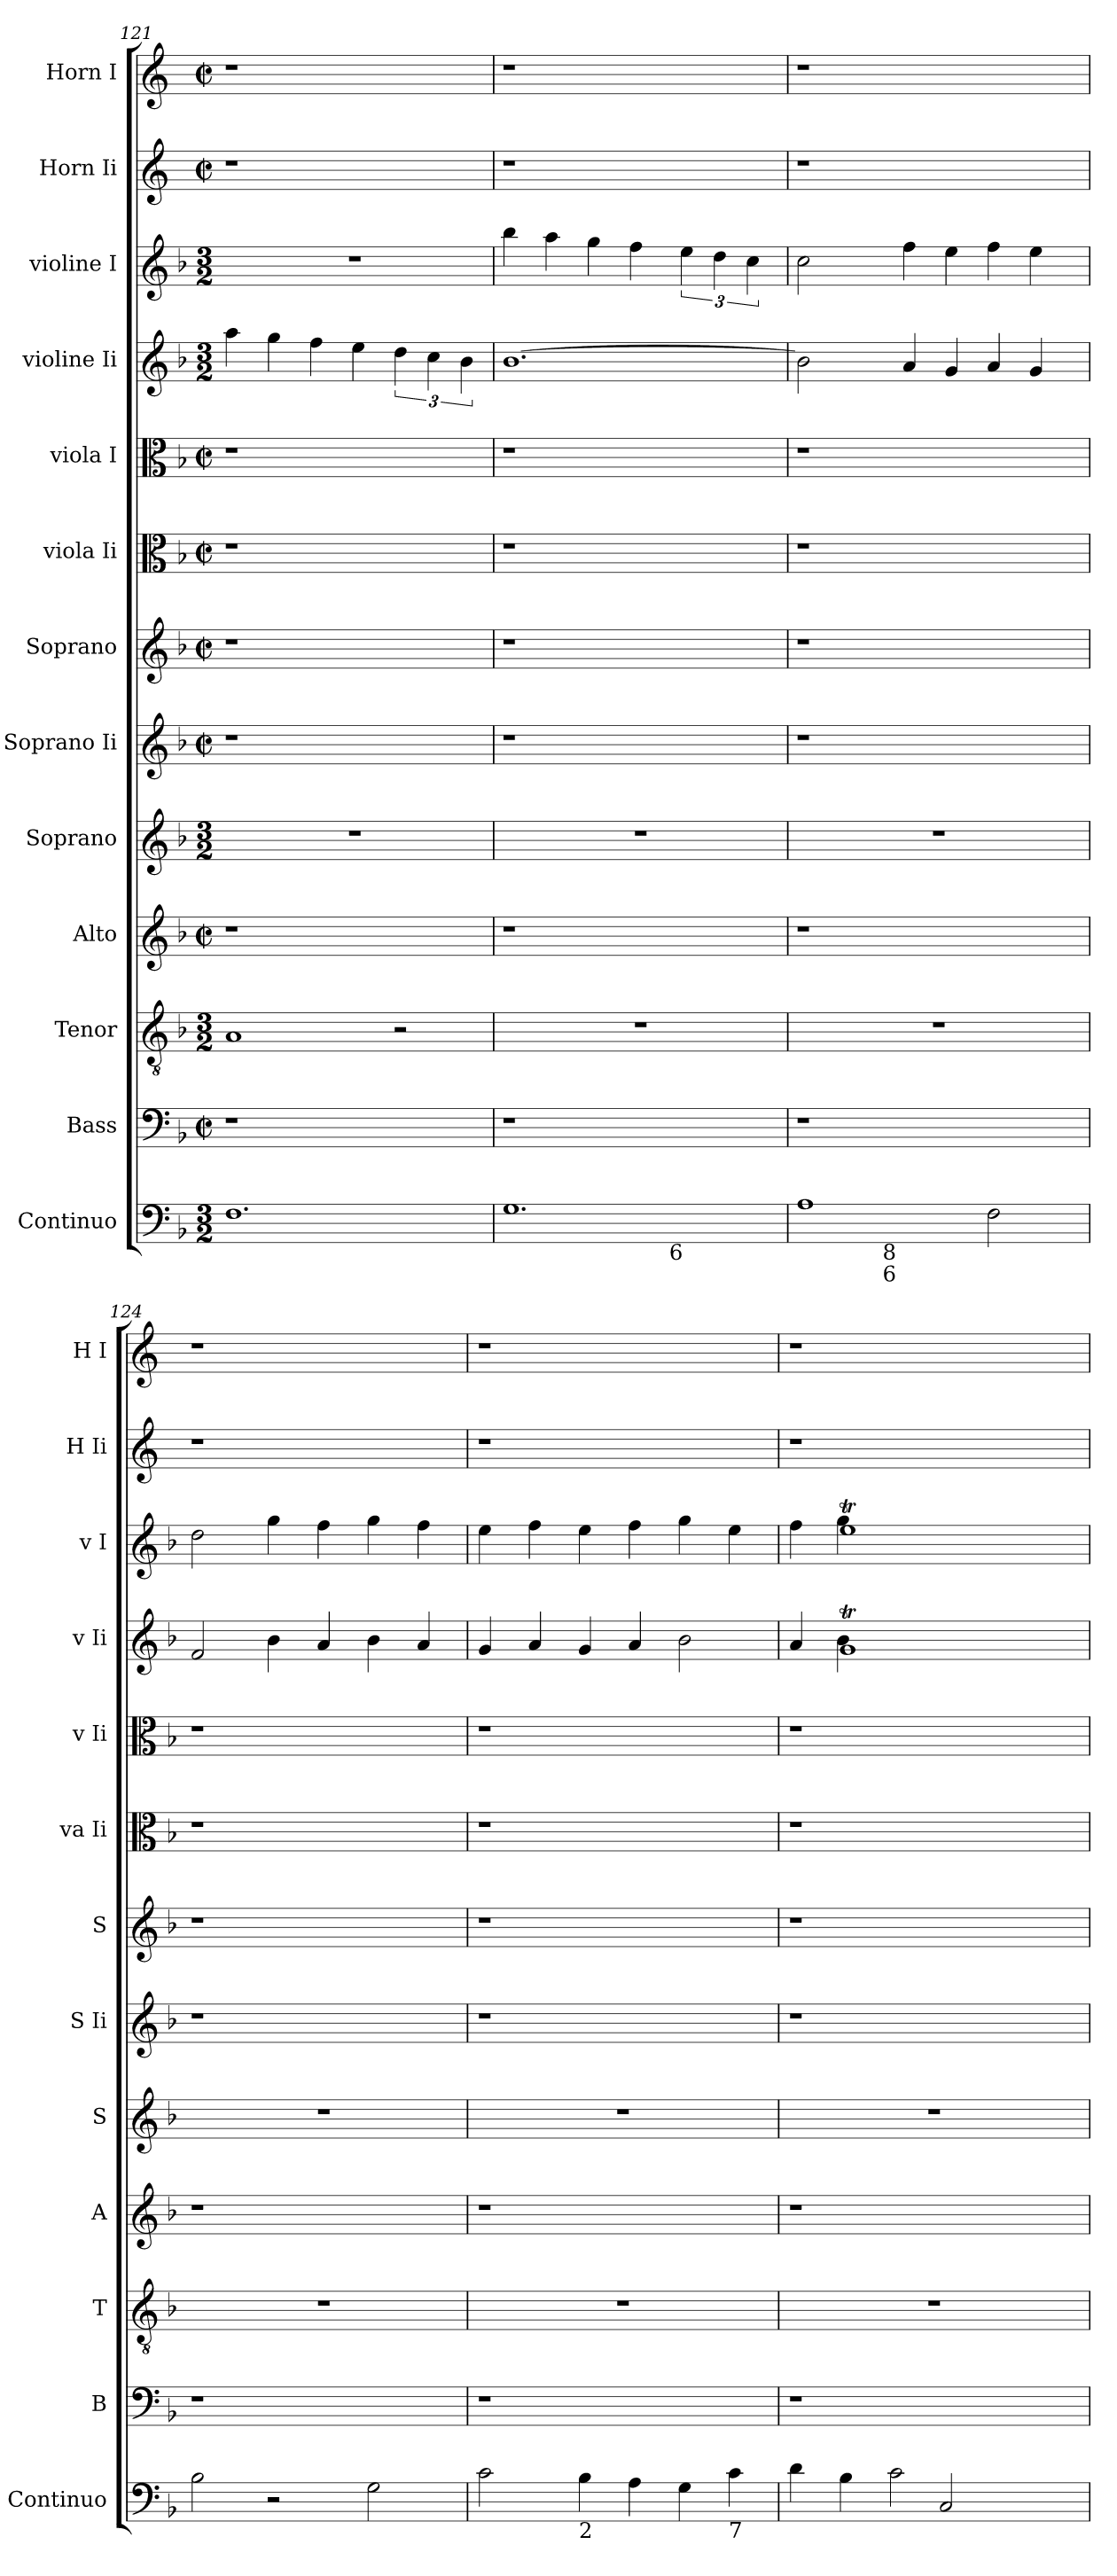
**kern	**kern	**kern	**text	**kern	**kern	**kern	**kern	**kern	**kern	**kern	**kern	**kern	**kern
*part13	*part12	*part11	*part11	*part10	*part9	*part8	*part7	*part6	*part5	*part4	*part3	*part2	*part1
*staff13	*staff12	*staff11	*staff11	*staff10	*staff9	*staff8	*staff7	*staff6	*staff5	*staff4	*staff3	*staff2	*staff1
*I"Continuo	*I"Bass	*I"Tenor	*	*I"Alto	*I"Soprano	*I"Soprano Ii	*I"Soprano	*I"viola Ii	*I"viola I	*I"violine Ii	*I"violine I	*I"Horn Ii	*I"Horn I
*I'Continuo	*I'B	*I'T	*	*I'A	*I'S	*I'S Ii	*I'S	*I'va Ii	*I'v Ii	*I'v Ii	*I'v I	*I'H Ii	*I'H I
*clefF4	*clefF4	*clefGv2	*	*clefG2	*clefG2	*clefG2	*clefG2	*clefC3	*clefC3	*clefG2	*clefG2	*clefG2	*clefG2
*	*	*	*	*	*	*	*	*	*	*	*	*ITrd-3c-5	*ITrd-3c-5
*k[b-]	*k[b-]	*k[b-]	*	*k[b-]	*k[b-]	*k[b-]	*k[b-]	*k[b-]	*k[b-]	*k[b-]	*k[b-]	*k[b-]	*k[b-]
*F:	*F:	*F:	*	*F:	*F:	*F:	*F:	*F:	*F:	*F:	*F:	*F:	*F:
*M3/2	*M2/2	*M3/2	*	*M2/2	*M3/2	*M2/2	*M2/2	*M2/2	*M2/2	*M3/2	*M3/2	*M2/2	*M2/2
*	*met(c|)	*	*	*met(c|)	*	*met(c|)	*met(c|)	*met(c|)	*met(c|)	*	*	*met(c|)	*met(c|)
=121	=121	=121	=121	=121	=121	=121	=121	=121	=121	=121	=121	=121	=121
!	!	!	!	!	!	!	!	!	!	!	!LO:N:vis=1	!	!
1.F	1r	1A	.	1r	1.r	1r	1r	1r	1r	4aa\	1.r	1r	1r
.	.	.	.	.	.	.	.	.	.	4gg\	.	.	.
.	.	.	.	.	.	.	.	.	.	4ff\	.	.	.
.	.	.	.	.	.	.	.	.	.	4ee\	.	.	.
.	2ryy	2r	.	2ryy	.	2ryy	2ryy	2ryy	2ryy	6dd\	.	2ryy	2ryy
.	.	.	.	.	.	.	.	.	.	6cc\	.	.	.
.	.	.	.	.	.	.	.	.	.	6b-\	.	.	.
=122	=122	=122	=122	=122	=122	=122	=122	=122	=122	=122	=122	=122	=122
!	!	!LO:N:vis=1	!	!	!	!	!	!	!	!	!	!	!
*^	*	*	*	*	*	*	*	*	*	*	*	*	*
1.G>	2ryy	1r	1.r	.	1r	1.r	1r	1r	1r	1r	[>1.b-	4bb-\	1r	1r
.	.	.	.	.	.	.	.	.	.	.	.	4aa\	.	.
.	4...ryy	.	.	.	.	.	.	.	.	.	.	4gg\	.	.
.	.	.	.	.	.	.	.	.	.	.	.	4ff\	.	.
!	!LO:TX:b:t=6	!	!	!	!	!	!	!	!	!	!	!	!	!
.	2ryy	.	.	.	.	.	.	.	.	.	.	.	.	.
.	.	2ryy	.	.	2ryy	.	2ryy	2ryy	2ryy	2ryy	.	6ee\	2ryy	2ryy
.	.	.	.	.	.	.	.	.	.	.	.	6dd\	.	.
.	.	.	.	.	.	.	.	.	.	.	.	6cc\	.	.
.	32ryy	.	.	.	.	.	.	.	.	.	.	.	.	.
=123	=123	=123	=123	=123	=123	=123	=123	=123	=123	=123	=123	=123	=123	=123
!	!	!	!LO:N:vis=1	!	!	!	!	!	!	!	!	!	!	!
1A	4ryy	1r	1.r	.	1r	1.r	1r	1r	1r	1r	2b-\]	2cc\	1r	1r
.	8ryy	.	.	.	.	.	.	.	.	.	.	.	.	.
.	32.ryy	.	.	.	.	.	.	.	.	.	.	.	.	.
!	!LO:TX:b:t=8	!	!	!	!	!	!	!	!	!	!	!	!	!
!	!LO:TX:b:t=6	!	!	!	!	!	!	!	!	!	!	!	!	!
.	1ryy	.	.	.	.	.	.	.	.	.	.	.	.	.
.	.	.	.	.	.	.	.	.	.	.	4a/	4ff\	.	.
.	.	.	.	.	.	.	.	.	.	.	4g/	4ee\	.	.
2F\	.	2ryy	.	.	2ryy	.	2ryy	2ryy	2ryy	2ryy	4a/	4ff\	2ryy	2ryy
.	.	.	.	.	.	.	.	.	.	.	4g/	4ee\	.	.
.	16ryy	.	.	.	.	.	.	.	.	.	.	.	.	.
.	64ryy	.	.	.	.	.	.	.	.	.	.	.	.	.
=124	=124	=124	=124	=124	=124	=124	=124	=124	=124	=124	=124	=124	=124	=124
!	!	!	!LO:N:vis=1	!	!	!	!	!	!	!	!	!	!	!
*v	*v	*	*	*	*	*	*	*	*	*	*	*	*	*
2B-\	1r	1.r	.	1r	1.r	1r	1r	1r	1r	2f/	2dd\	1r	1r
2r	.	.	.	.	.	.	.	.	.	4b-\	4gg\	.	.
.	.	.	.	.	.	.	.	.	.	4a/	4ff\	.	.
2G\	2ryy	.	.	2ryy	.	2ryy	2ryy	2ryy	2ryy	4b-\	4gg\	2ryy	2ryy
.	.	.	.	.	.	.	.	.	.	4a/	4ff\	.	.
=125	=125	=125	=125	=125	=125	=125	=125	=125	=125	=125	=125	=125	=125
!	!	!LO:N:vis=1	!	!	!	!	!	!	!	!	!	!	!
2c\	1r	1.r	.	1r	1.r	1r	1r	1r	1r	4g/	4ee\	1r	1r
.	.	.	.	.	.	.	.	.	.	4a/	4ff\	.	.
!LO:TX:b:t=2	!	!	!	!	!	!	!	!	!	!	!	!	!
4B->\	.	.	.	.	.	.	.	.	.	4g/	4ee\	.	.
4A>\	.	.	.	.	.	.	.	.	.	4a/	4ff\	.	.
4G\	2ryy	.	.	2ryy	.	2ryy	2ryy	2ryy	2ryy	2b-\	4gg\	2ryy	2ryy
!LO:TX:b:t=7	!	!	!	!	!	!	!	!	!	!	!	!	!
4c\	.	.	.	.	.	.	.	.	.	.	4ee\	.	.
!!LO:LB:g=z
=126	=126	=126	=126	=126	=126	=126	=126	=126	=126	=126	=126	=126	=126
*^	*	*	*	*	*	*	*	*	*	*	*	*	*
!	!	!	!LO:N:vis=1	!	!	!	!	!	!	!	!	!	!	!
*	*	*	*	*	*	*	*	*	*	*	*^	*^	*	*
4d\	2.ryy	1r	1.r	.	1r	1.r	1r	1r	1r	1r	4a/	4ryy	4ryy	4ff\	1r	1r
4B-<\	.	.	.	.	.	.	.	.	.	.	1gT	4b-\	1eet	4gg\	.	.
2c\	.	.	.	.	.	.	.	.	.	.	.	4ryy	.	4ryy	.	.
.	2C/	.	.	.	.	.	.	.	.	.	.	2.ryy	.	2.ryy	.	.
4ryy	.	2ryy	.	.	2ryy	.	2ryy	2ryy	2ryy	2ryy	.	.	.	.	2ryy	2ryy
4ryy	4ryy	.	.	.	.	.	.	.	.	.	4ryy	.	4ryy	.	.	.
*	*	*	*	*	*	*	*	*	*	*	*v	*v	*	*	*	*
*v	*v	*	*	*	*	*	*	*	*	*	*	*v	*v	*	*
=	=	=	=	=	=	=	=	=	=	=	=	=	=
*-	*-	*-	*-	*-	*-	*-	*-	*-	*-	*-	*-	*-	*-
